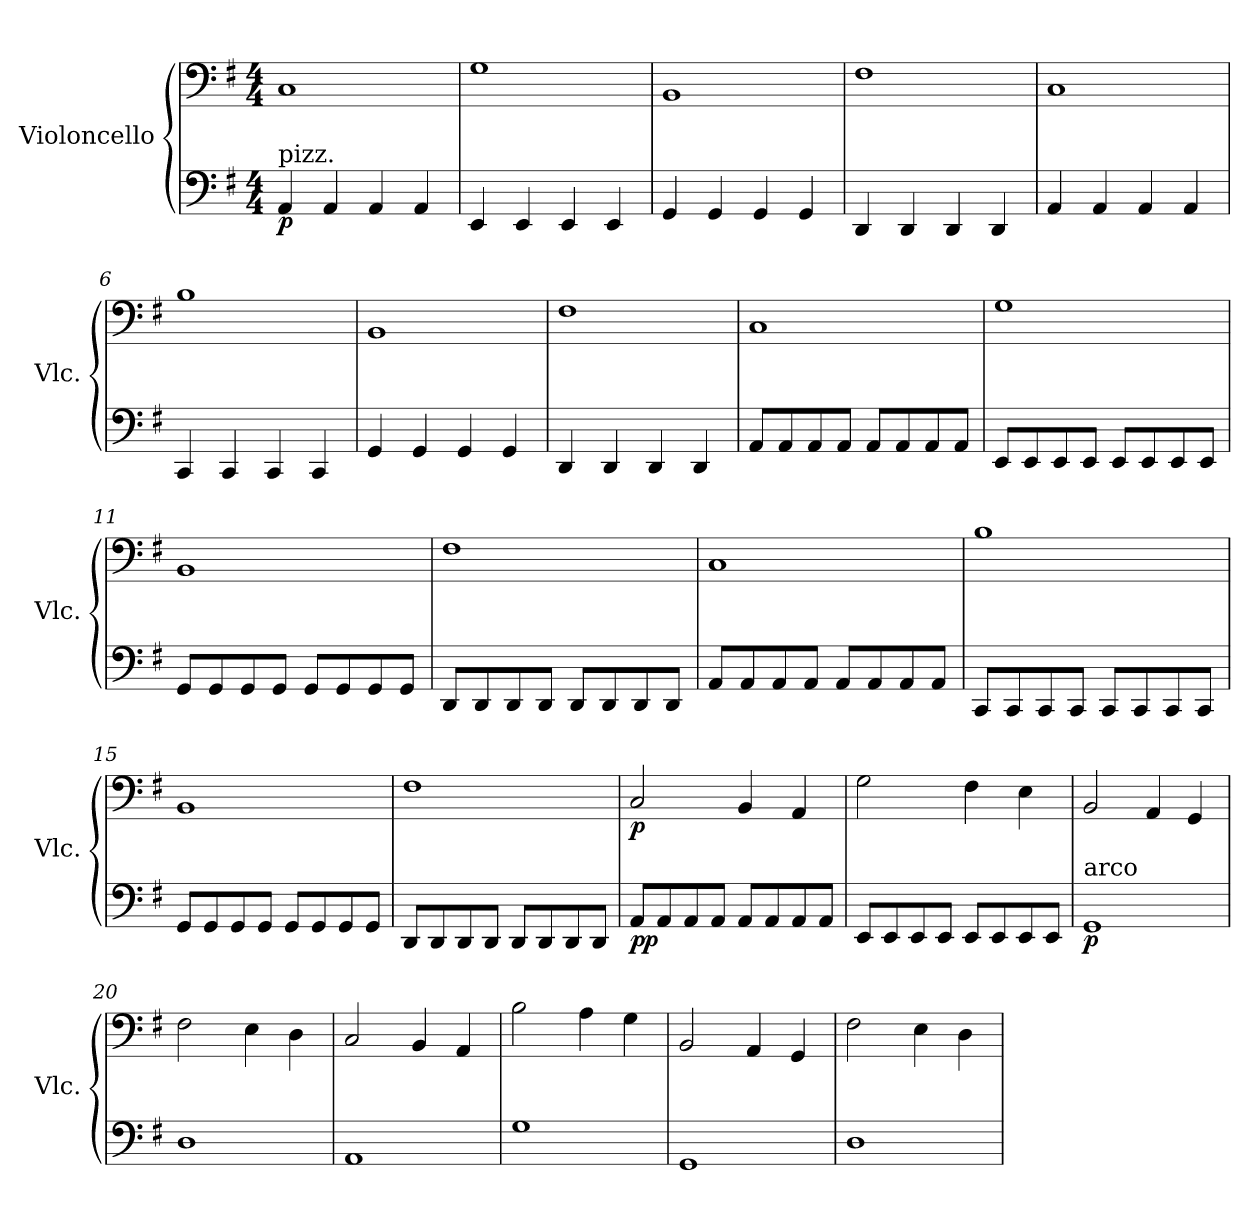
**kern	**dynam	**kern	**dynam
*part2	*part2	*part1	*part1
*staff2	*staff2	*staff1	*staff1
*I"Violoncello	*	*I"Violoncello	*
*I'Vlc.	*	*I'Vlc.	*
*clefF4	*	*clefF4	*
*k[f#]	*	*k[f#]	*
*M4/4	*	*M4/4	*
=1	=1	=1	=1
!LO:TX:a:t=pizz.	!	!	!
!	!LO:DY:b	!	!
4AA/	p	1C	.
4AA/	.	.	.
4AA/	.	.	.
4AA/	.	.	.
=2	=2	=2	=2
4EE/	.	1G	.
4EE/	.	.	.
4EE/	.	.	.
4EE/	.	.	.
=3	=3	=3	=3
4GG/	.	1BB	.
4GG/	.	.	.
4GG/	.	.	.
4GG/	.	.	.
=4	=4	=4	=4
4DD/	.	1F#	.
4DD/	.	.	.
4DD/	.	.	.
4DD/	.	.	.
=5	=5	=5	=5
4AA/	.	1C	.
4AA/	.	.	.
4AA/	.	.	.
4AA/	.	.	.
=6	=6	=6	=6
4CC/	.	1B	.
4CC/	.	.	.
4CC/	.	.	.
4CC/	.	.	.
=7	=7	=7	=7
4GG/	.	1BB	.
4GG/	.	.	.
4GG/	.	.	.
4GG/	.	.	.
!!LO:LB:g=z
=8	=8	=8	=8
4DD/	.	1F#	.
4DD/	.	.	.
4DD/	.	.	.
4DD/	.	.	.
=9	=9	=9	=9
*	*	*MM63	*
8AA/L	.	1C	.
8AA/	.	.	.
8AA/	.	.	.
8AA/J	.	.	.
8AA/L	.	.	.
8AA/	.	.	.
8AA/	.	.	.
8AA/J	.	.	.
=10	=10	=10	=10
8EE/L	.	1G	.
8EE/	.	.	.
8EE/	.	.	.
8EE/J	.	.	.
8EE/L	.	.	.
8EE/	.	.	.
8EE/	.	.	.
8EE/J	.	.	.
=11	=11	=11	=11
8GG/L	.	1BB	.
8GG/	.	.	.
8GG/	.	.	.
8GG/J	.	.	.
8GG/L	.	.	.
8GG/	.	.	.
8GG/	.	.	.
8GG/J	.	.	.
!!LO:LB:g=z
=12	=12	=12	=12
8DD/L	.	1F#	.
8DD/	.	.	.
8DD/	.	.	.
8DD/J	.	.	.
8DD/L	.	.	.
8DD/	.	.	.
8DD/	.	.	.
8DD/J	.	.	.
=13	=13	=13	=13
8AA/L	.	1C	.
8AA/	.	.	.
8AA/	.	.	.
8AA/J	.	.	.
8AA/L	.	.	.
8AA/	.	.	.
8AA/	.	.	.
8AA/J	.	.	.
=14	=14	=14	=14
8CC/L	.	1B	.
8CC/	.	.	.
8CC/	.	.	.
8CC/J	.	.	.
8CC/L	.	.	.
8CC/	.	.	.
8CC/	.	.	.
8CC/J	.	.	.
=15	=15	=15	=15
8GG/L	.	1BB	.
8GG/	.	.	.
8GG/	.	.	.
8GG/J	.	.	.
8GG/L	.	.	.
8GG/	.	.	.
8GG/	.	.	.
8GG/J	.	.	.
!!LO:LB:g=z
=16	=16	=16	=16
8DD/L	.	1F#	.
8DD/	.	.	.
8DD/	.	.	.
8DD/J	.	.	.
8DD/L	.	.	.
8DD/	.	.	.
8DD/	.	.	.
8DD/J	.	.	.
=17	=17	=17	=17
*	*	*MM64	*
!	!LO:DY:b	!	!LO:DY:b
8AA/L	pp	2C/	p
8AA/	.	.	.
8AA/	.	.	.
8AA/J	.	.	.
8AA/L	.	4BB/	.
8AA/	.	.	.
8AA/	.	4AA/	.
8AA/J	.	.	.
=18	=18	=18	=18
8EE/L	.	2G\	.
8EE/	.	.	.
8EE/	.	.	.
8EE/J	.	.	.
8EE/L	.	4F#\	.
8EE/	.	.	.
8EE/	.	4E\	.
8EE/J	.	.	.
=19	=19	=19	=19
!LO:TX:a:t=arco	!	!	!
!	!LO:DY:b	!	!
1GG	p	2BB/	.
.	.	4AA/	.
.	.	4GG/	.
=20	=20	=20	=20
1D	.	2F#\	.
.	.	4E\	.
.	.	4D\	.
!!LO:LB:g=z
=21	=21	=21	=21
1AA	.	2C/	.
.	.	4BB/	.
.	.	4AA/	.
=22	=22	=22	=22
1G	.	2B\	.
.	.	4A\	.
.	.	4G\	.
=23	=23	=23	=23
1GG	.	2BB/	.
.	.	4AA/	.
.	.	4GG/	.
=24	=24	=24	=24
1D	.	2F#\	.
.	.	4E\	.
.	.	4D\	.
=	=	=	=
*-	*-	*-	*-
